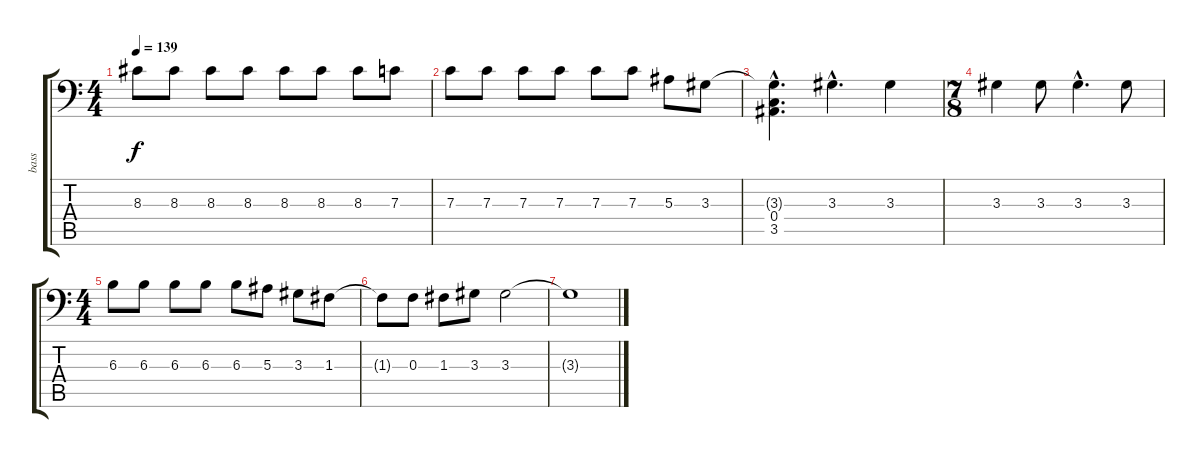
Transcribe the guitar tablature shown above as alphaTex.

\track ("bass" "bass") {instrument electricbassfinger}
\staff {score tabs}
\tuning (D3 A2 F2 C2 G1 D1) {hide}
\ts (4 4)
\tempo 139
\clef f4
\ks c
8.3.8{dy f} 8.3.8 8.3.8 8.3.8 8.3.8 8.3.8 8.3.8 7.3.8 |
7.3.8 7.3.8 7.3.8 7.3.8 7.3.8 7.3.8 5.3.8 3.3.8 |
(3.3{hac t} 0.4{hac} 3.5{hac}).4{d} 3.3{hac}.4{d} 3.3.4 |
\ts (7 8)
3.3.4 3.3.8 3.3{hac}.4{d} 3.3.8 |
\ts (4 4)
6.3.8 6.3.8 6.3.8 6.3.8 6.3.8 5.3.8 3.3.8 1.3.8 |
1.3{t}.8 0.3.8 1.3.8 3.3.8 3.3.2{volume 0} |
3.3{t}.1
